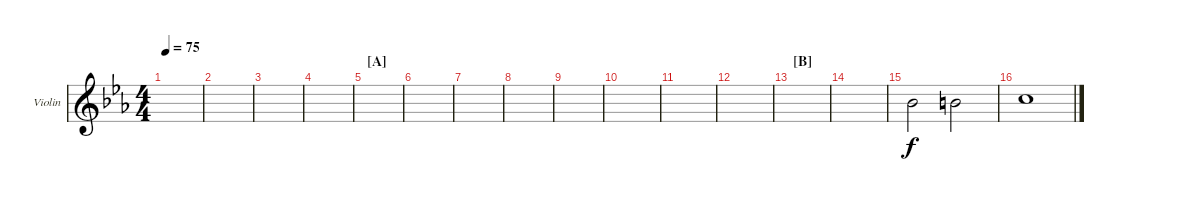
\bracketExtendMode groupsimilarinstruments
\firstSystemTrackNameOrientation horizontal
\otherSystemsTrackNameOrientation horizontal
\track ("Violin" "Violin") {instrument violin}
\staff {score}
\tuning (E5 A4 D4 G3)
\ts (4 4)
\tempo 75
\clef g2
\scale
0.487395
\ks eb
|
\scale
0.256303 |
\scale
0.256303 |
\scale
0.333333 |
\section ("A" "")
\scale
0.333333 |
\scale
0.333333 |
\scale
0.333333 |
\scale
0.333333 |
\scale
0.333333 |
\scale
0.333333 |
\scale
0.333333 |
\scale
0.333333 |
\section ("B" "")
\scale
0.333333 |
\scale
0.333333 |
\scale
0.333333 1.2.2 2.2.2 |
\scale
0.256303 3.2.1
